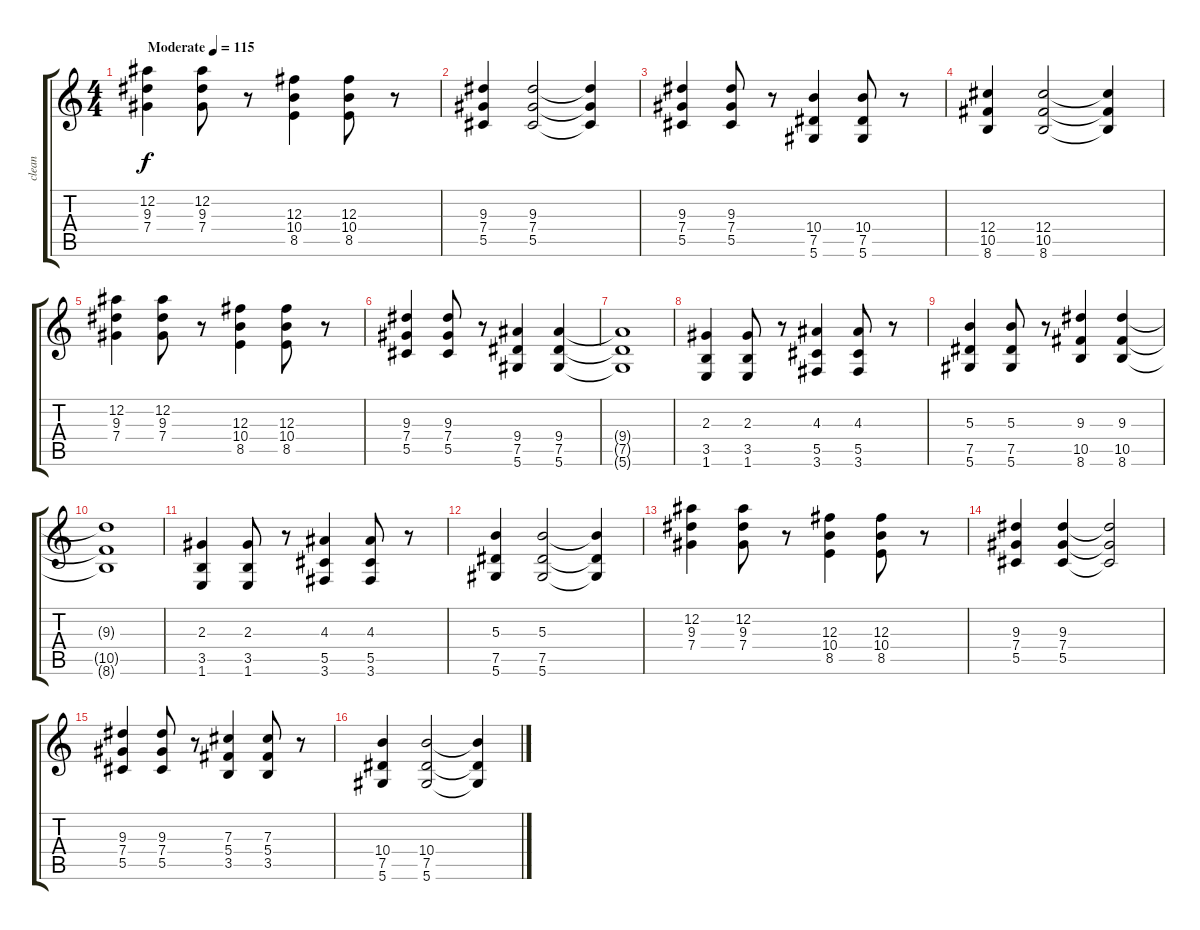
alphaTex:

\track ("clean" "clean") {instrument electricguitarjazz}
\staff {score tabs}
\tuning (Eb4 Bb3 Gb3 Db3 Ab2 Eb2) {hide}
\ts (4 4)
\tempo (115 "Moderate")
\clef g2
\ks c
(12.2 9.3 7.4).4{dy f instrument electricguitarjazz} (12.2 9.3 7.4).8 r.8 (12.3 10.4 8.5).4 (12.3 10.4 8.5).8 r.8 |
(9.3 7.4 5.5).4 (9.3 7.4 5.5).2 (9.3{t} 7.4{t} 5.5{t}).4 |
(9.3 7.4 5.5).4 (9.3 7.4 5.5).8 r.8 (10.4 7.5 5.6).4 (10.4 7.5 5.6).8 r.8 |
(12.4 10.5 8.6).4 (12.4 10.5 8.6).2 (12.4{t} 10.5{t} 8.6{t}).4 |
(12.2 9.3 7.4).4 (12.2 9.3 7.4).8 r.8 (12.3 10.4 8.5).4 (12.3 10.4 8.5).8 r.8 |
(9.3 7.4 5.5).4 (9.3 7.4 5.5).8 r.8 (9.4 7.5 5.6).4 (9.4 7.5 5.6).4 |
(9.4{t} 7.5{t} 5.6{t}).1 |
(2.3 3.5 1.6).4 (2.3 3.5 1.6).8 r.8 (4.3 5.5 3.6).4 (4.3 5.5 3.6).8 r.8 |
(5.3 7.5 5.6).4 (5.3 7.5 5.6).8 r.8 (9.3 10.5 8.6).4 (9.3 10.5 8.6).4 |
(9.3{t} 10.5{t} 8.6{t}).1 |
(2.3 3.5 1.6).4 (2.3 3.5 1.6).8 r.8 (4.3 5.5 3.6).4 (4.3 5.5 3.6).8 r.8 |
(5.3 7.5 5.6).4 (5.3 7.5 5.6).2 (5.3{t} 7.5{t} 5.6{t}).4 |
(12.2 9.3 7.4).4 (12.2 9.3 7.4).8 r.8 (12.3 10.4 8.5).4 (12.3 10.4 8.5).8 r.8 |
(9.3 7.4 5.5).4 (9.3 7.4 5.5).4 (9.3{t} 7.4{t} 5.5{t}).2 |
(9.3 7.4 5.5).4 (9.3 7.4 5.5).8 r.8 (7.3 5.4 3.5).4 (7.3 5.4 3.5).8 r.8 |
(10.4 7.5 5.6).4 (10.4 7.5 5.6).2 (10.4{t} 7.5{t} 5.6{t}).4
